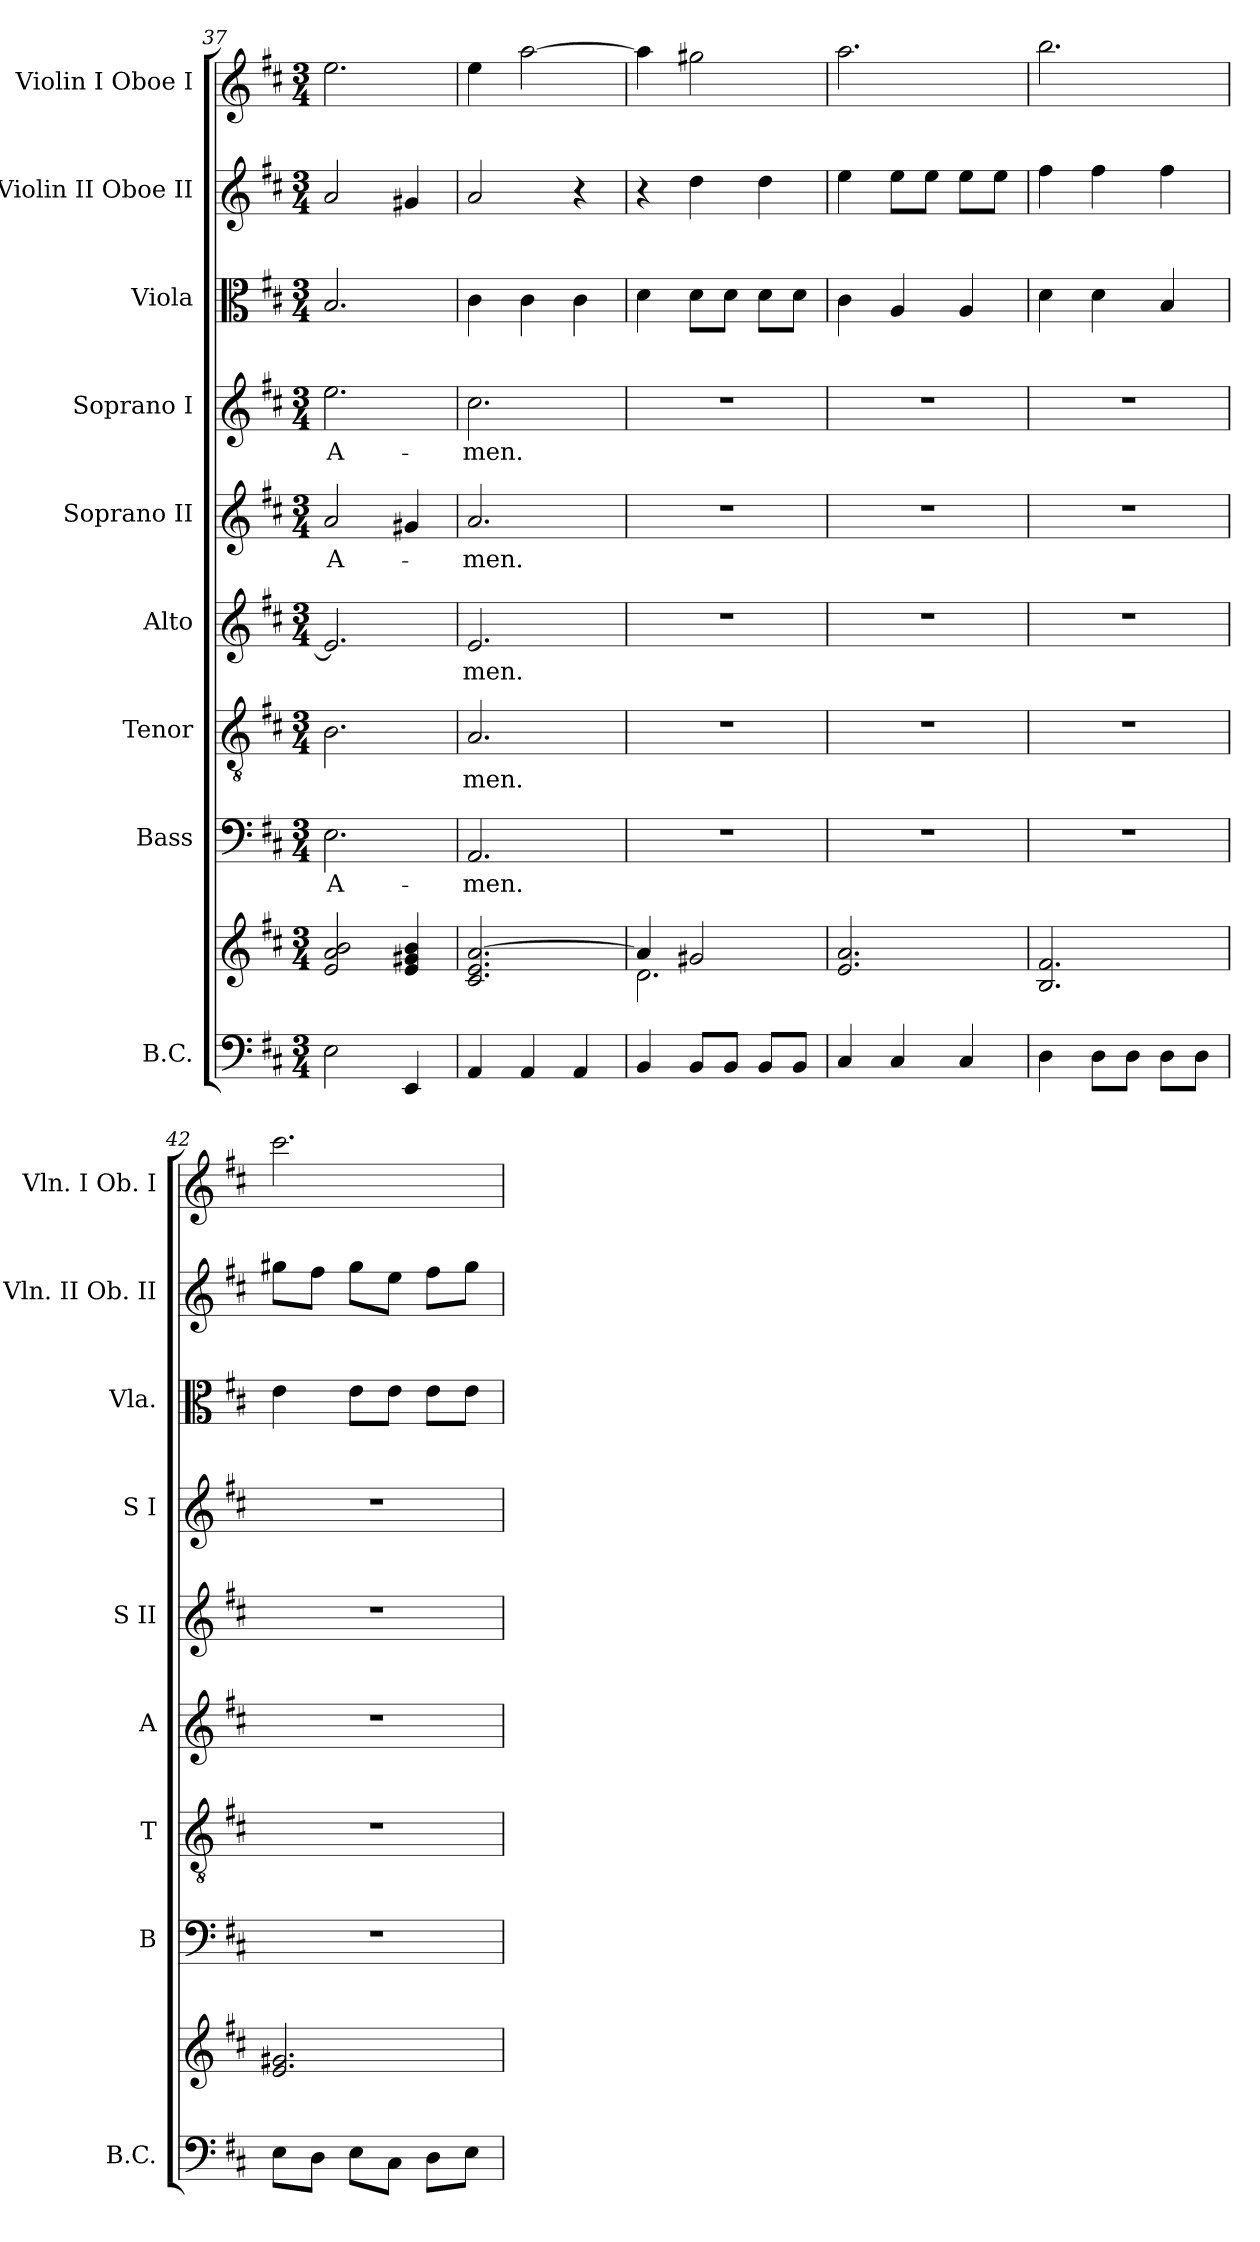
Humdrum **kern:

**kern	**kern	**kern	**text	**kern	**text	**kern	**text	**kern	**text	**kern	**text	**kern	**kern	**kern
*part9	*part9	*part8	*part8	*part7	*part7	*part6	*part6	*part5	*part5	*part4	*part4	*part3	*part2	*part1
*staff10	*staff9	*staff8	*staff8	*staff7	*staff7	*staff6	*staff6	*staff5	*staff5	*staff4	*staff4	*staff3	*staff2	*staff1
*I"B.C.	*	*I"Bass	*	*I"Tenor	*	*I"Alto	*	*I"Soprano II	*	*I"Soprano I	*	*I"Viola	*I"Violin II Oboe II	*I"Violin I Oboe I
*I'B.C.	*	*I'B	*	*I'T	*	*I'A	*	*I'S II	*	*I'S I	*	*I'Vla.	*I'Vln. II Ob. II	*I'Vln. I Ob. I
*clefF4	*clefG2	*clefF4	*	*clefGv2	*	*clefG2	*	*clefG2	*	*clefG2	*	*clefC3	*clefG2	*clefG2
*k[f#c#]	*k[f#c#]	*k[f#c#]	*	*k[f#c#]	*	*k[f#c#]	*	*k[f#c#]	*	*k[f#c#]	*	*k[f#c#]	*k[f#c#]	*k[f#c#]
*D:	*D:	*D:	*	*D:	*	*D:	*	*D:	*	*D:	*	*D:	*D:	*D:
*M3/4	*M3/4	*M3/4	*	*M3/4	*	*M3/4	*	*M3/4	*	*M3/4	*	*M3/4	*M3/4	*M3/4
=37	=37	=37	=37	=37	=37	=37	=37	=37	=37	=37	=37	=37	=37	=37
!	!	!	!LO:LY:b	!	!	!	!	!	!LO:LY:b	!	!LO:LY:b	!	!	!
2E\	2e/ 2a/ 2b/	2.E\	A-	2.B\	.	2.e/]	.	2a/	A-	2.ee\	A-	2.B/	2a/	2.ee\
4EE/	4e/ 4g#X/ 4b/	.	.	.	.	.	.	4g#X/	.	.	.	.	4g#X/	.
=38	=38	=38	=38	=38	=38	=38	=38	=38	=38	=38	=38	=38	=38	=38
!	!	!	!LO:LY:b	!	!LO:LY:b	!	!LO:LY:b	!	!LO:LY:b	!	!LO:LY:b	!	!	!
4AA/	2.c#/ 2.e/ [2.a/	2.AA/	-men.	2.A/	-men.	2.e/	-men.	2.a/	-men.	2.cc#\	-men.	4c#\	2a/	4ee\
4AA/	.	.	.	.	.	.	.	.	.	.	.	4c#\	.	[2aa\
4AA/	.	.	.	.	.	.	.	.	.	.	.	4c#\	4r	.
=39	=39	=39	=39	=39	=39	=39	=39	=39	=39	=39	=39	=39	=39	=39
*	*^	*	*	*	*	*	*	*	*	*	*	*	*	*
4BB/	4a/]	2.d\	2.r	.	2.r	.	2.r	.	2.r	.	2.r	.	4d\	4r	4aa\]
8BB/L	2g#X/	.	.	.	.	.	.	.	.	.	.	.	8d\L	4dd\	2gg#X\
8BB/J	.	.	.	.	.	.	.	.	.	.	.	.	8d\J	.	.
8BB/L	.	.	.	.	.	.	.	.	.	.	.	.	8d\L	4dd\	.
8BB/J	.	.	.	.	.	.	.	.	.	.	.	.	8d\J	.	.
*	*v	*v	*	*	*	*	*	*	*	*	*	*	*	*	*
=40	=40	=40	=40	=40	=40	=40	=40	=40	=40	=40	=40	=40	=40	=40
4C#/	2.e/ 2.a/	2.r	.	2.r	.	2.r	.	2.r	.	2.r	.	4c#\	4ee\	2.aa\
4C#/	.	.	.	.	.	.	.	.	.	.	.	4A/	8ee\L	.
.	.	.	.	.	.	.	.	.	.	.	.	.	8ee\J	.
4C#/	.	.	.	.	.	.	.	.	.	.	.	4A/	8ee\L	.
.	.	.	.	.	.	.	.	.	.	.	.	.	8ee\J	.
!!LO:PB:g=z
=41	=41	=41	=41	=41	=41	=41	=41	=41	=41	=41	=41	=41	=41	=41
4D\	2.B/ 2.f#/	2.r	.	2.r	.	2.r	.	2.r	.	2.r	.	4d\	4ff#\	2.bb\
8D\L	.	.	.	.	.	.	.	.	.	.	.	4d\	4ff#\	.
8D\J	.	.	.	.	.	.	.	.	.	.	.	.	.	.
8D\L	.	.	.	.	.	.	.	.	.	.	.	4B/	4ff#\	.
8D\J	.	.	.	.	.	.	.	.	.	.	.	.	.	.
=42	=42	=42	=42	=42	=42	=42	=42	=42	=42	=42	=42	=42	=42	=42
8E\L	2.e/ 2.g#X/	2.r	.	2.r	.	2.r	.	2.r	.	2.r	.	4e\	8gg#X\L	2.ccc#\
8D\J	.	.	.	.	.	.	.	.	.	.	.	.	8ff#\J	.
8E\L	.	.	.	.	.	.	.	.	.	.	.	8e\L	8gg#\L	.
8C#\J	.	.	.	.	.	.	.	.	.	.	.	8e\J	8ee\J	.
8D\L	.	.	.	.	.	.	.	.	.	.	.	8e\L	8ff#\L	.
8E\J	.	.	.	.	.	.	.	.	.	.	.	8e\J	8gg#\J	.
=	=	=	=	=	=	=	=	=	=	=	=	=	=	=
*-	*-	*-	*-	*-	*-	*-	*-	*-	*-	*-	*-	*-	*-	*-
